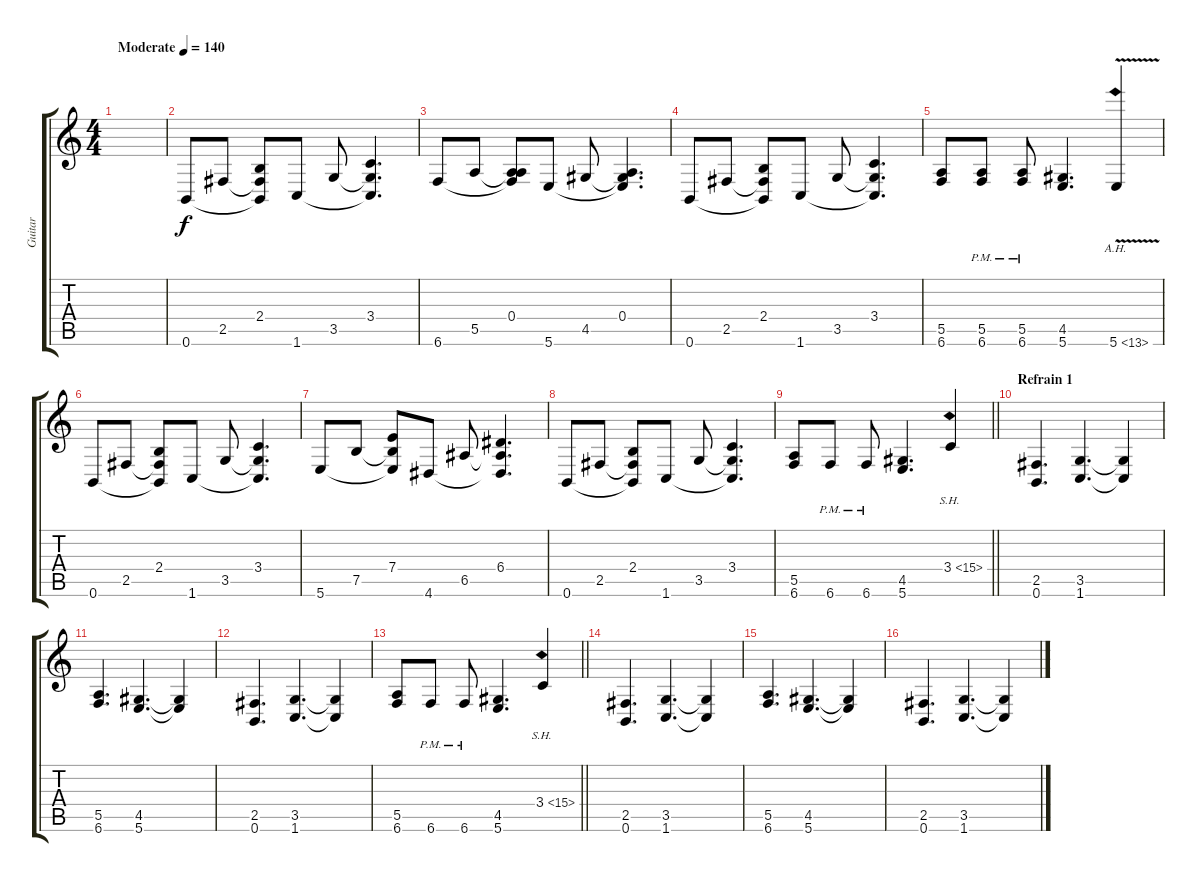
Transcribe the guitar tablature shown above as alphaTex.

\track ("Guitar" "Guitar") {instrument distortionguitar}
\staff {score tabs}
\tuning (B3 Gb3 D3 A2 E2 B1) {hide}
\ts (4 4)
\tempo (140 "Moderate")
\clef g2
\ks c
|
0.6.8 2.5.8 (2.4 2.5{t} 0.6{t}).8 1.6.8 3.5.8 (3.4 3.5{t} 1.6{t}).4{d} |
6.6.8 5.5.8 (0.4 5.5{t} 6.6{t}).8 5.6.8 4.5.8 (0.4 4.5{t} 5.6{t}).4{d} |
0.6.8 2.5.8 (2.4 2.5{t} 0.6{t}).8 1.6.8 3.5.8 (3.4 3.5{t} 1.6{t}).4{d} |
(5.5 6.6).8 (5.5 6.6{pm}).8 (5.5 6.6{pm}).8 (4.5 5.6).4{d} 5.6{ah 8 v}.4 |
0.6.8 2.5.8 (2.4 2.5{t} 0.6{t}).8 1.6.8 3.5.8 (3.4 3.5{t} 1.6{t}).4{d} |
5.6.8 7.5.8 (7.4 7.5{t} 5.6{t}).8 4.6.8 6.5.8 (6.4 6.5{t} 4.6{t}).4{d} |
0.6.8 2.5.8 (2.4 2.5{t} 0.6{t}).8 1.6.8 3.5.8 (3.4 3.5{t} 1.6{t}).4{d} |
\barLineRight lightlight
(5.5 6.6).8 6.6{pm}.8 6.6{pm}.8 (4.5 5.6).4{d} 3.4{sh 12}.4 |
\section ("" "Refrain 1")
(2.5 0.6).4{d} (3.5 1.6).4{d} (3.5{t} 1.6{t}).4 |
(5.5 6.6).4{d} (4.5 5.6).4{d} (4.5{t} 5.6{t}).4 |
(2.5 0.6).4{d} (3.5 1.6).4{d} (3.5{t} 1.6{t}).4 |
\barLineRight lightlight
(5.5 6.6).8 6.6{pm}.8 6.6{pm}.8 (4.5 5.6).4{d} 3.4{sh 12}.4 |
(2.5 0.6).4{d} (3.5 1.6).4{d} (3.5{t} 1.6{t}).4 |
(5.5 6.6).4{d} (4.5 5.6).4{d} (4.5{t} 5.6{t}).4 |
(2.5 0.6).4{d} (3.5 1.6).4{d} (3.5{t} 1.6{t}).4
